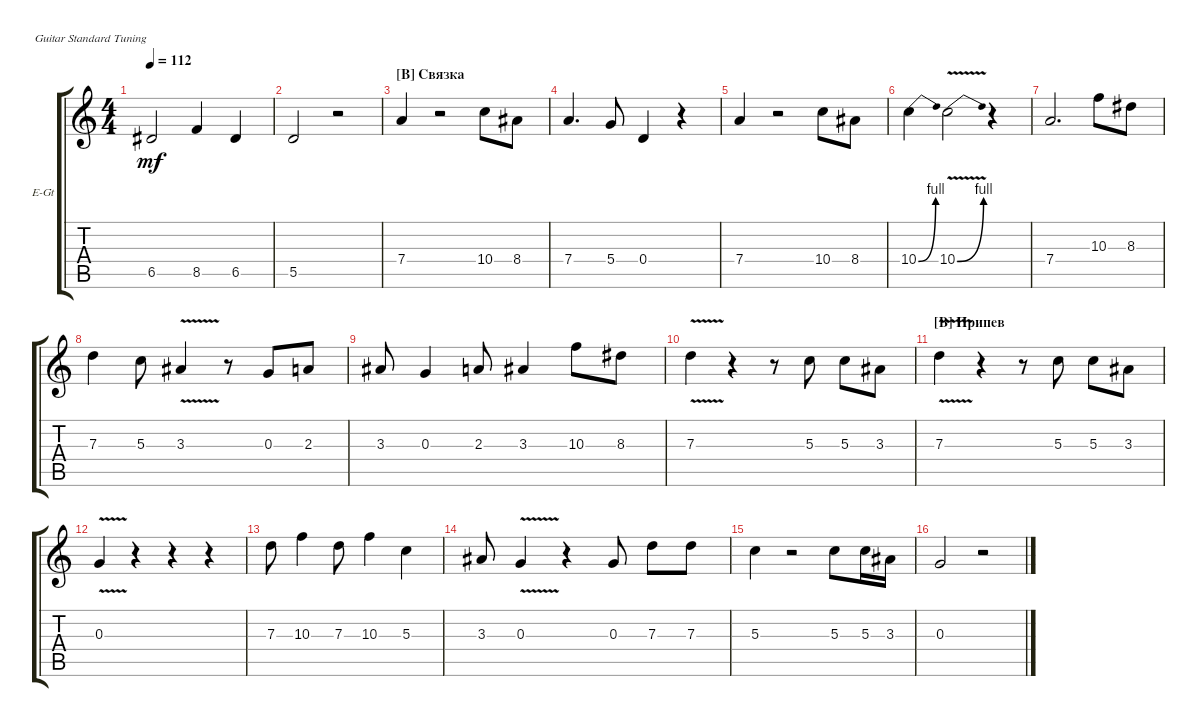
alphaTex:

\defaultSystemsLayout 4
\bracketExtendMode groupsimilarinstruments
\firstSystemTrackNameOrientation horizontal
\otherSystemsTrackNameOrientation horizontal
\track ("Вокал лайн" "E-Gt") {instrument overdrivenguitar}
\staff {score tabs}
\tuning (E4 B3 G3 D3 A2 E2)
\ts (4 4)
\tempo 112
\clef g2
\ks c
6.5.2{dy mf} 8.5.4 6.5.4 |
5.5.2 r.2 |
\section ("B" "Связка")
7.4.4 r.2 10.4.8 8.4.8 |
7.4.4{d} 5.4.8 0.4.4 r.4 |
7.4.4 r.2 10.4.8 8.4.8 |
10.4{be (bend 0 0 6.6 4)}.4 10.4{be (bend 0 0 5.3999999999999995 4) v}.2 r.4 |
7.4.2{d} 10.3.8 8.3.8 |
7.3.4 5.3.8 3.3{v}.4 r.8 0.3.8 2.3.8 |
3.3.8 0.3.4 2.3.8 3.3.4 10.3.8 8.3.8 |
7.3{v}.4 r.4 r.8 5.3.8 5.3.8 3.3.8 |
\section ("B" "Припев")
7.3{v}.4 r.4 r.8 5.3.8 5.3.8 3.3.8 |
0.3{v}.4 r.4 r.4 r.4 |
7.3.8 10.3.4 7.3.8 10.3.4 5.3.4 |
3.3.8 0.3{v}.4 r.4 0.3.8 7.3.8 7.3.8 |
5.3.4 r.2 5.3.8 5.3.16 3.3.16 |
0.3.2 r.2
